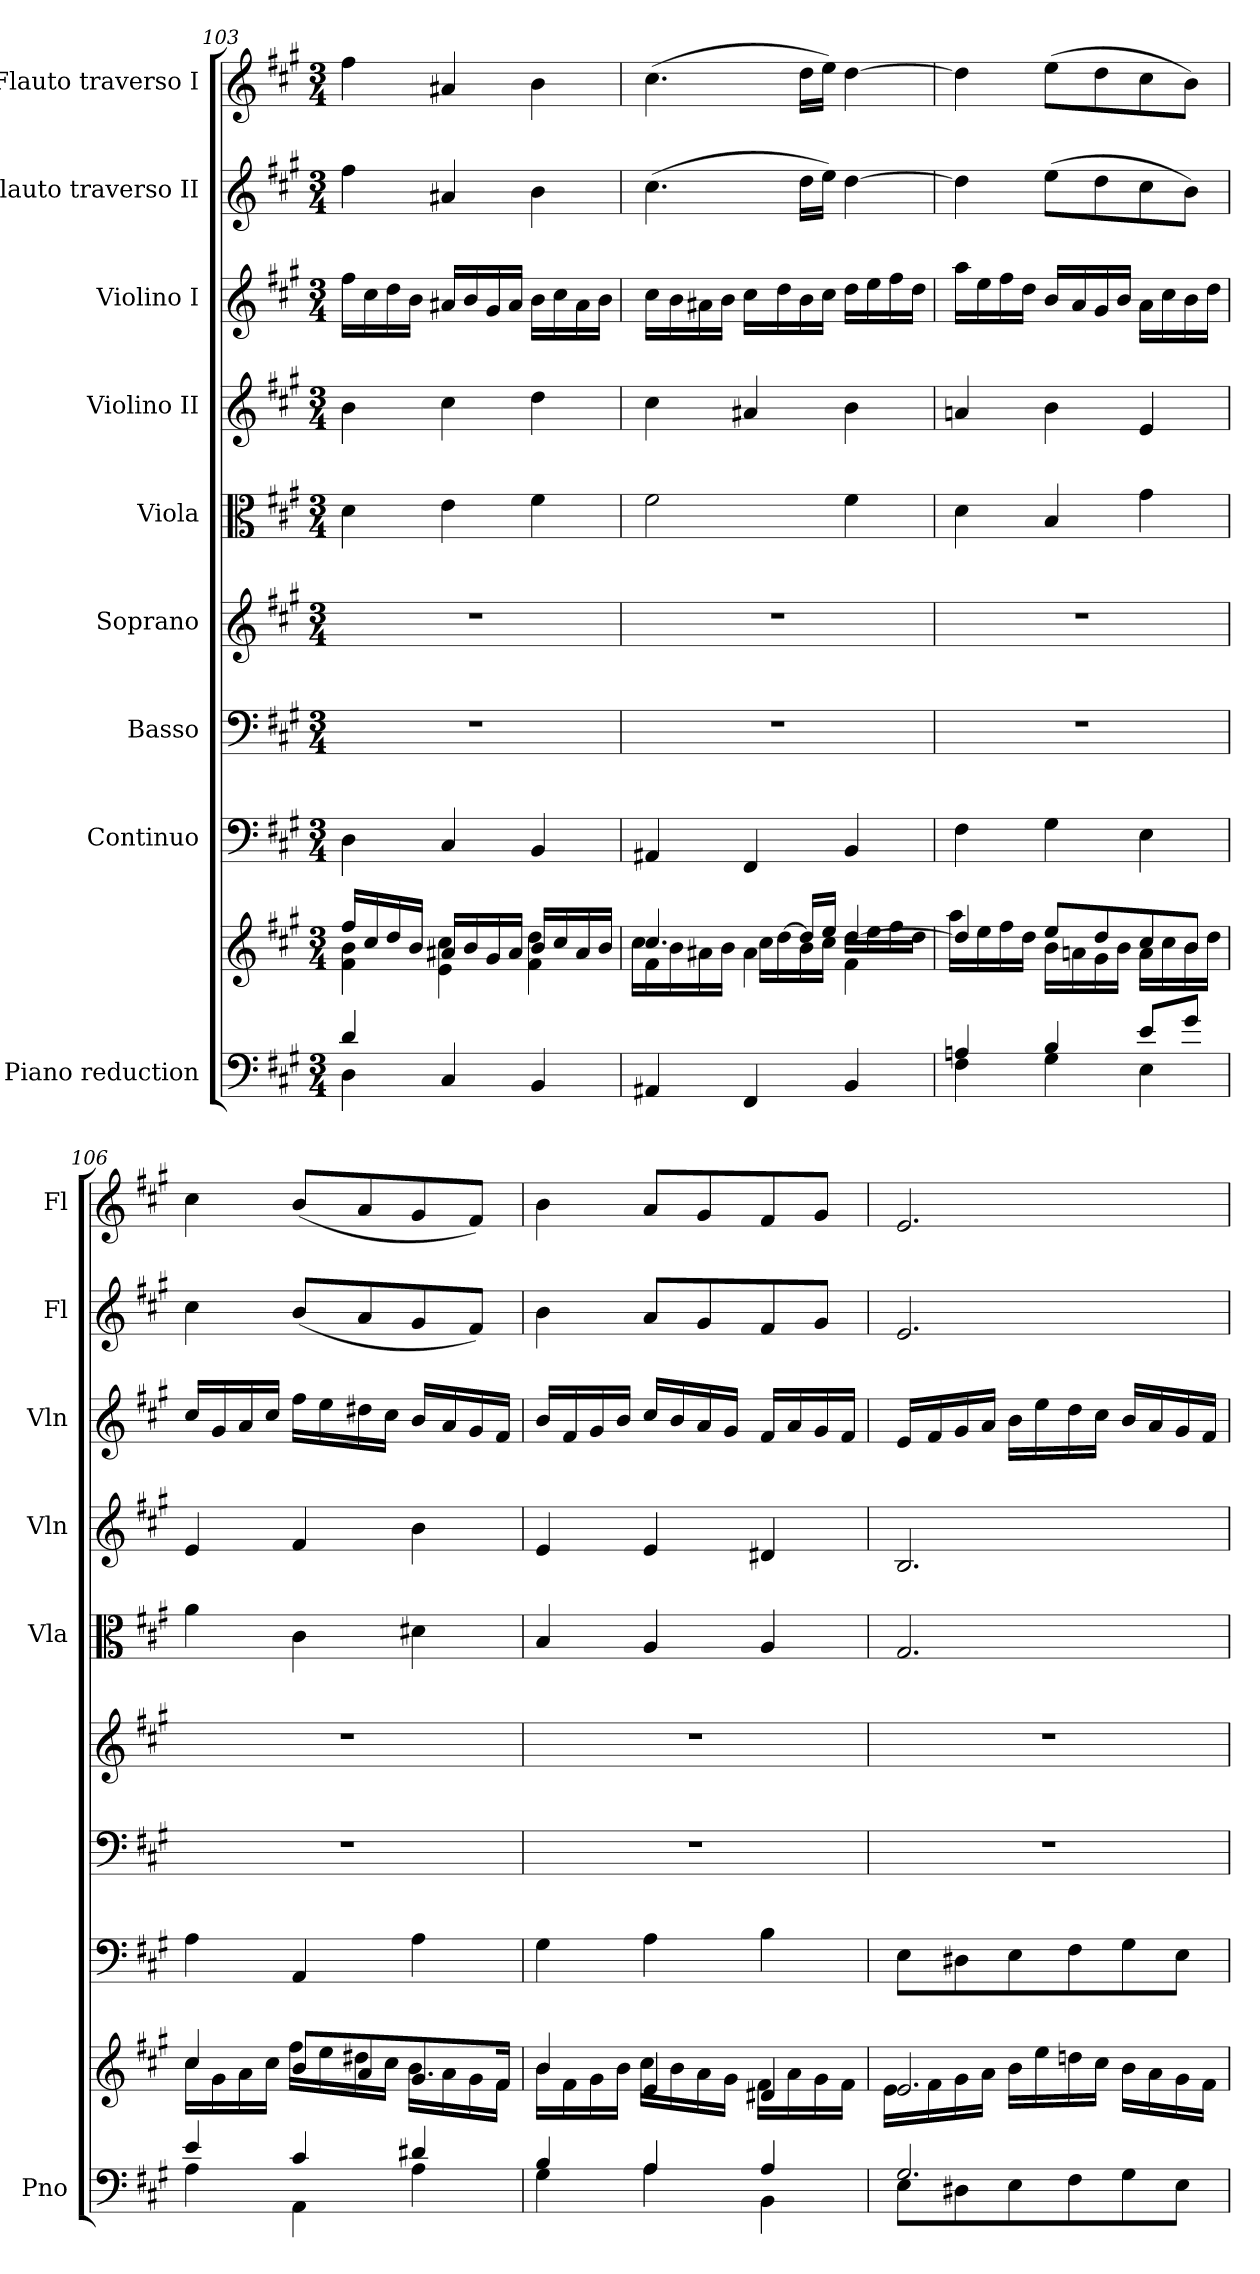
**kern	**kern	**kern	**kern	**kern	**kern	**kern	**kern	**kern	**kern
*part9	*part9	*part8	*part7	*part6	*part5	*part4	*part3	*part2	*part1
*staff10	*staff9	*staff8	*staff7	*staff6	*staff5	*staff4	*staff3	*staff2	*staff1
*I"Piano reduction	*	*I"Continuo	*I"Basso	*I"Soprano	*I"Viola	*I"Violino II	*I"Violino I	*I"Flauto traverso II	*I"Flauto traverso I
*I'Pno	*	*	*	*	*I'Vla	*I'Vln	*I'Vln	*I'Fl	*I'Fl
*clefF4	*clefG2	*clefF4	*clefF4	*clefG2	*clefC3	*clefG2	*clefG2	*clefG2	*clefG2
*k[f#c#g#]	*k[f#c#g#]	*k[f#c#g#]	*k[f#c#g#]	*k[f#c#g#]	*k[f#c#g#]	*k[f#c#g#]	*k[f#c#g#]	*k[f#c#g#]	*k[f#c#g#]
*M3/4	*M3/4	*M3/4	*M3/4	*M3/4	*M3/4	*M3/4	*M3/4	*M3/4	*M3/4
=103	=103	=103	=103	=103	=103	=103	=103	=103	=103
*^	*^	*	*	*	*	*	*	*	*
4d/	4D\	16ff#/LL	4f#\ 4b\	4D\	2.r	2.r	4d\	4b\	16ff#\LL	4ff#\	4ff#\
.	.	16cc#/	.	.	.	.	.	.	16cc#\	.	.
.	.	16dd/	.	.	.	.	.	.	16dd\	.	.
.	.	16b/JJ	.	.	.	.	.	.	16b\JJ	.	.
4C#/	2ryy	16a#X/LL	4e\ 4cc#\	4C#/	.	.	4e\	4cc#\	16a#X/LL	4a#X/	4a#X/
.	.	16b/	.	.	.	.	.	.	16b/	.	.
.	.	16g#/	.	.	.	.	.	.	16g#/	.	.
.	.	16a#/JJ	.	.	.	.	.	.	16a#/JJ	.	.
4BB/	.	16b/LL	4f#\ 4dd\	4BB/	.	.	4f#\	4dd\	16b\LL	4b\	4b\
.	.	16cc#/	.	.	.	.	.	.	16cc#\	.	.
.	.	16a#/	.	.	.	.	.	.	16a#\	.	.
.	.	16b/JJ	.	.	.	.	.	.	16b\JJ	.	.
*v	*v	*	*	*	*	*	*	*	*	*	*
=104	=104	=104	=104	=104	=104	=104	=104	=104	=104	=104
*	*	*^	*	*	*	*	*	*	*	*
4AA#X/	4.cc#/	4f#\	16cc#\LL	4AA#X/	2.r	2.r	2f#\	4cc#\	16cc#\LL	(>4.cc#\	(>4.cc#\
.	.	.	16b\	.	.	.	.	.	16b\	.	.
.	.	.	16a#X\	.	.	.	.	.	16a#X\	.	.
.	.	.	16b\JJ	.	.	.	.	.	16b\JJ	.	.
4FF#/	.	4a#\	16cc#\LL	4FF#/	.	.	.	4a#X/	16cc#\LL	.	.
.	.	.	[16dd\	.	.	.	.	.	16dd\	.	.
.	16dd/LL]	.	16b\	.	.	.	.	.	16b\	16dd\LL	16dd\LL
.	16ee/JJ	.	16cc#\JJ	.	.	.	.	.	16cc#\JJ	16ee\JJ)	16ee\JJ)
4BB/	[4dd/	4f#\	16dd\LL	4BB/	.	.	4f#\	4b\	16dd\LL	[4dd\	[4dd\
.	.	.	16ee\	.	.	.	.	.	16ee\	.	.
.	.	.	16ff#\	.	.	.	.	.	16ff#\	.	.
.	.	.	16dd\JJ	.	.	.	.	.	16dd\JJ	.	.
*	*	*v	*v	*	*	*	*	*	*	*	*
!!LO:LB:g=z
=105	=105	=105	=105	=105	=105	=105	=105	=105	=105	=105
*^	*	*	*	*	*	*	*	*	*	*
4An/	4F#\	4dd/]	16aa\LL	4F#\	2.r	2.r	4d\	4an/	16aa\LL	4dd\]	4dd\]
.	.	.	16ee\	.	.	.	.	.	16ee\	.	.
.	.	.	16ff#\	.	.	.	.	.	16ff#\	.	.
.	.	.	16dd\JJ	.	.	.	.	.	16dd\JJ	.	.
4B/	4G#\	8ee/L	16b\LL	4G#\	.	.	4B/	4b\	16b/LL	(>8ee\L	(>8ee\L
.	.	.	16an\	.	.	.	.	.	16a/	.	.
.	.	8dd/	16g#\	.	.	.	.	.	16g#/	8dd\	8dd\
.	.	.	16b\JJ	.	.	.	.	.	16b/JJ	.	.
8e/L	4E\	8cc#/	16a\LL	4E\	.	.	4g#\	4e/	16a\LL	8cc#\	8cc#\
.	.	.	16cc#\	.	.	.	.	.	16cc#\	.	.
8g#/J	.	8b/J	16b\	.	.	.	.	.	16b\	8b\J)	8b\J)
.	.	.	16dd\JJ	.	.	.	.	.	16dd\JJ	.	.
=106	=106	=106	=106	=106	=106	=106	=106	=106	=106	=106	=106
4e/	4A\	4cc#/	16cc#\LL	4A\	2.r	2.r	4a\	4e/	16cc#/LL	4cc#\	4cc#\
.	.	.	16g#\	.	.	.	.	.	16g#/	.	.
.	.	.	16a\	.	.	.	.	.	16a/	.	.
.	.	.	16cc#\JJ	.	.	.	.	.	16cc#/JJ	.	.
4c#/	4AA\	8b/L	16ff#\LL	4AA/	.	.	4c#\	4f#/	16ff#\LL	(<8b/L	(<8b/L
.	.	.	16ee\	.	.	.	.	.	16ee\	.	.
.	.	8a/	16dd#X\	.	.	.	.	.	16dd#X\	8a/	8a/
.	.	.	16cc#\JJ	.	.	.	.	.	16cc#\JJ	.	.
4d#X/	4A\	8.g#/	16b\LL	4A\	.	.	4d#X\	4b\	16b/LL	8g#/	8g#/
.	.	.	16a\	.	.	.	.	.	16a/	.	.
.	.	.	16g#\	.	.	.	.	.	16g#/	8f#/J)	8f#/J)
.	.	16f#/Jk	16f#\JJ	.	.	.	.	.	16f#/JJ	.	.
=107	=107	=107	=107	=107	=107	=107	=107	=107	=107	=107	=107
4B/	4G#\	4b/	16b\LL	4G#\	2.r	2.r	4B/	4e/	16b/LL	4b\	4b\
.	.	.	16f#\	.	.	.	.	.	16f#/	.	.
.	.	.	16g#\	.	.	.	.	.	16g#/	.	.
.	.	.	16b\JJ	.	.	.	.	.	16b/JJ	.	.
4A/	4A\	4e/	16cc#\LL	4A\	.	.	4A/	4e/	16cc#/LL	8a/L	8a/L
.	.	.	16b\	.	.	.	.	.	16b/	.	.
.	.	.	16a\	.	.	.	.	.	16a/	8g#/	8g#/
.	.	.	16g#\JJ	.	.	.	.	.	16g#/JJ	.	.
4A/	4BB\	4d#X/	16f#\LL	4B\	.	.	4A/	4d#X/	16f#/LL	8f#/	8f#/
.	.	.	16a\	.	.	.	.	.	16a/	.	.
.	.	.	16g#\	.	.	.	.	.	16g#/	8g#/J	8g#/J
.	.	.	16f#\JJ	.	.	.	.	.	16f#/JJ	.	.
=108	=108	=108	=108	=108	=108	=108	=108	=108	=108	=108	=108
2.G#/	8E\L	2.e/	16e\LL	8E\L	2.r	2.r	2.G#/	2.B/	16e/LL	2.e/	2.e/
.	.	.	16f#\	.	.	.	.	.	16f#/	.	.
.	8D#X\	.	16g#\	8D#X\	.	.	.	.	16g#/	.	.
.	.	.	16a\JJ	.	.	.	.	.	16a/JJ	.	.
.	8E\	.	16b\LL	8E\	.	.	.	.	16b\LL	.	.
.	.	.	16ee\	.	.	.	.	.	16ee\	.	.
.	8F#\	.	16ddn\	8F#\	.	.	.	.	16dd\	.	.
.	.	.	16cc#\JJ	.	.	.	.	.	16cc#\JJ	.	.
.	8G#\	.	16b\LL	8G#\	.	.	.	.	16b/LL	.	.
.	.	.	16a\	.	.	.	.	.	16a/	.	.
.	8E\J	.	16g#\	8E\J	.	.	.	.	16g#/	.	.
.	.	.	16f#\JJ	.	.	.	.	.	16f#/JJ	.	.
*v	*v	*	*	*	*	*	*	*	*	*	*
*	*v	*v	*	*	*	*	*	*	*	*
=	=	=	=	=	=	=	=	=	=
*-	*-	*-	*-	*-	*-	*-	*-	*-	*-
